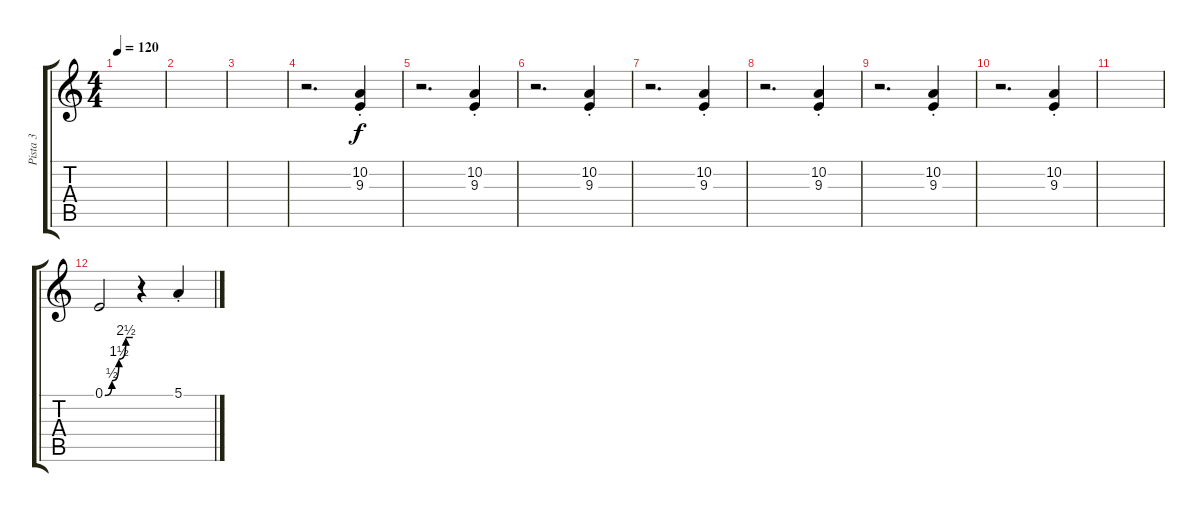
\track ("Pista 3" "Pista 3") {instrument voiceoohs}
\staff {score tabs}
\tuning (E4 B3 G3 D3 A2 E2) {hide}
\ts (4 4)
\tempo 120
\clef g2
\ks c
|
|
|
r.2{d} (10.2{st} 9.3{st}).4 |
r.2{d} (10.2{st} 9.3{st}).4 |
r.2{d} (10.2{st} 9.3{st}).4 |
r.2{d} (10.2{st} 9.3{st}).4 |
r.2{d} (10.2{st} 9.3{st}).4 |
r.2{d} (10.2{st} 9.3{st}).4 |
r.2{d} (10.2{st} 9.3{st}).4 |
|
0.1{be (custom 0 0 15 2 30 6 45 10 60 10)}.2 r.4 5.1{st}.4
